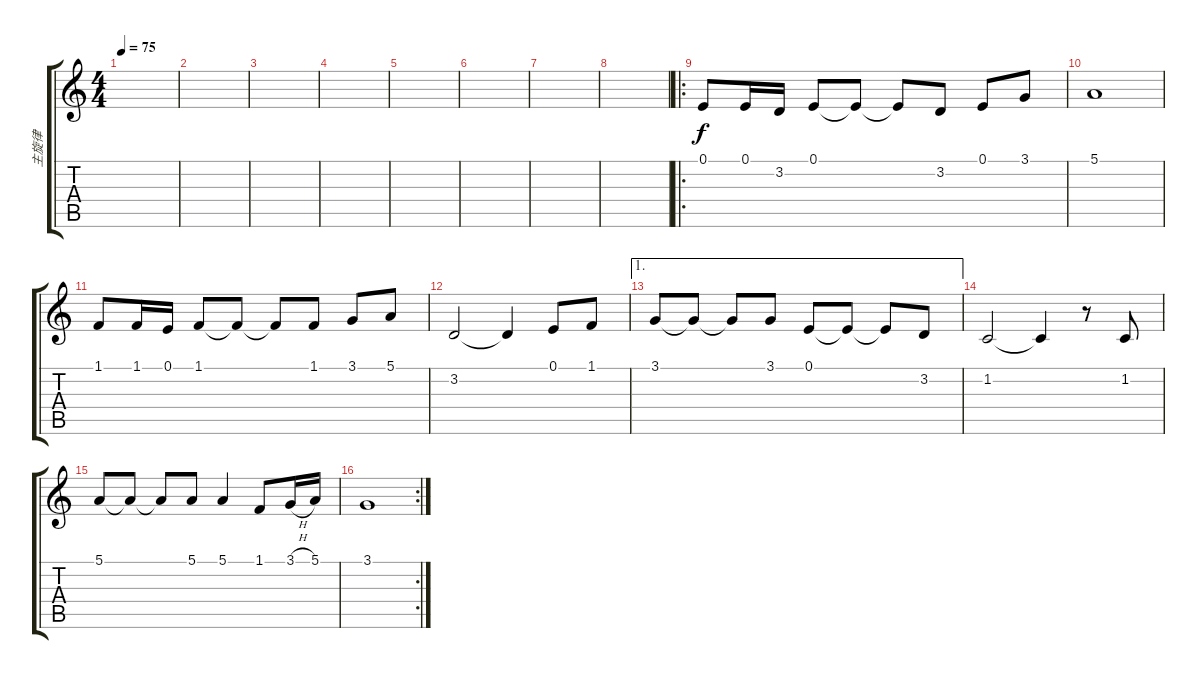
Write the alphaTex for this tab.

\track ("主旋律" "主旋律") {instrument reedorgan}
\staff {score tabs}
\tuning (E4 B3 G3 D3 A2 E2) {hide}
\ts (4 4)
\tempo 75
\clef g2
\ks c
|
|
|
|
|
|
|
|
\ro
0.1.8 0.1.16 3.2.16 0.1.8 0.1{t}.8 0.1{t}.8 3.2.8 0.1.8 3.1.8 |
5.1.1 |
1.1.8 1.1.16 0.1.16 1.1.8 1.1{t}.8 1.1{t}.8 1.1.8 3.1.8 5.1.8 |
3.2.2 3.2{t}.4 0.1.8 1.1.8 |
\ae 1
3.1.8 3.1{t}.8 3.1{t}.8 3.1.8 0.1.8 0.1{t}.8 0.1{t}.8 3.2.8 |
1.2.2 1.2{t}.4 r.8 1.2.8 |
5.1.8 5.1{t}.8 5.1{t}.8 5.1.8 5.1.4 1.1.8 3.1{h}.16 5.1.16 |
\rc 2
3.1.1
